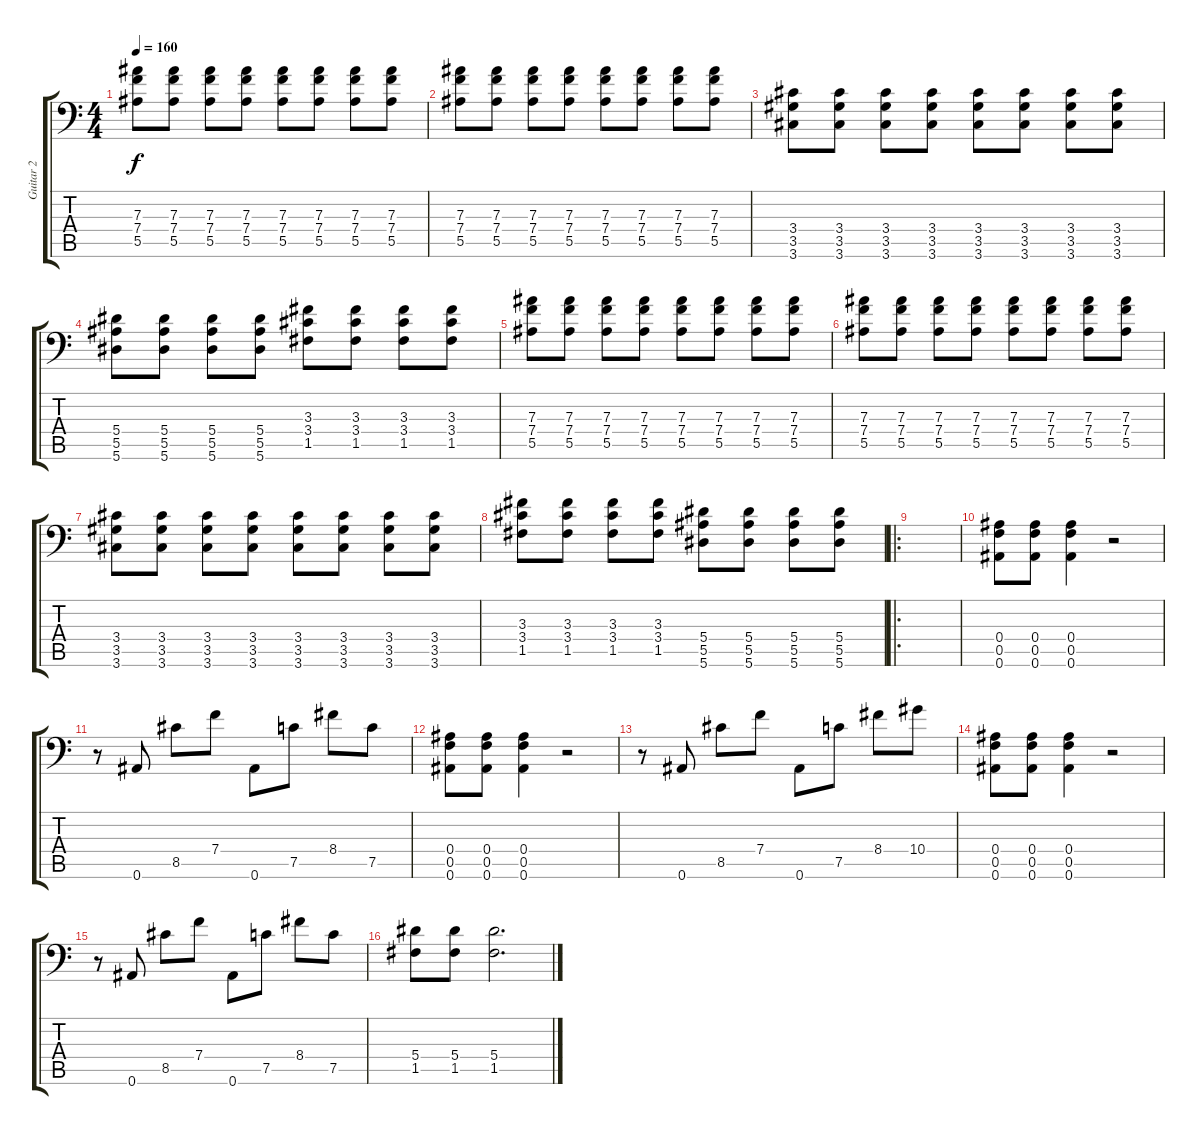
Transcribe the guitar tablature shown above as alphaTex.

\track ("Guitar 2" "Guitar 2") {instrument distortionguitar}
\staff {score tabs}
\tuning (C4 G3 Eb3 Bb2 F2 Bb1) {hide}
\ts (4 4)
\tempo 160
\clef f4
\ks c
(7.3 7.4 5.5).8{dy f} (7.3 7.4 5.5).8 (7.3 7.4 5.5).8 (7.3 7.4 5.5).8 (7.3 7.4 5.5).8 (7.3 7.4 5.5).8 (7.3 7.4 5.5).8 (7.3 7.4 5.5).8 |
(7.3 7.4 5.5).8 (7.3 7.4 5.5).8 (7.3 7.4 5.5).8 (7.3 7.4 5.5).8 (7.3 7.4 5.5).8 (7.3 7.4 5.5).8 (7.3 7.4 5.5).8 (7.3 7.4 5.5).8 |
(3.4 3.5 3.6).8 (3.4 3.5 3.6).8 (3.4 3.5 3.6).8 (3.4 3.5 3.6).8 (3.4 3.5 3.6).8 (3.4 3.5 3.6).8 (3.4 3.5 3.6).8 (3.4 3.5 3.6).8 |
(5.4 5.5 5.6).8 (5.4 5.5 5.6).8 (5.4 5.5 5.6).8 (5.4 5.5 5.6).8 (3.3 3.4 1.5).8 (3.3 3.4 1.5).8 (3.3 3.4 1.5).8 (3.3 3.4 1.5).8 |
(7.3 7.4 5.5).8 (7.3 7.4 5.5).8 (7.3 7.4 5.5).8 (7.3 7.4 5.5).8 (7.3 7.4 5.5).8 (7.3 7.4 5.5).8 (7.3 7.4 5.5).8 (7.3 7.4 5.5).8 |
(7.3 7.4 5.5).8 (7.3 7.4 5.5).8 (7.3 7.4 5.5).8 (7.3 7.4 5.5).8 (7.3 7.4 5.5).8 (7.3 7.4 5.5).8 (7.3 7.4 5.5).8 (7.3 7.4 5.5).8 |
(3.4 3.5 3.6).8 (3.4 3.5 3.6).8 (3.4 3.5 3.6).8 (3.4 3.5 3.6).8 (3.4 3.5 3.6).8 (3.4 3.5 3.6).8 (3.4 3.5 3.6).8 (3.4 3.5 3.6).8 |
(3.3 3.4 1.5).8 (3.3 3.4 1.5).8 (3.3 3.4 1.5).8 (3.3 3.4 1.5).8 (5.4 5.5 5.6).8 (5.4 5.5 5.6).8 (5.4 5.5 5.6).8 (5.4 5.5 5.6).8 |
\ro
|
(0.4 0.5 0.6).8{balance 12} (0.4 0.5 0.6).8 (0.4 0.5 0.6).4 r.2 |
r.8 0.6.8 8.5.8 7.4.8 0.6.8 7.5.8 8.4.8 7.5.8 |
(0.4 0.5 0.6).8 (0.4 0.5 0.6).8 (0.4 0.5 0.6).4 r.2 |
r.8 0.6.8 8.5.8 7.4.8 0.6.8 7.5.8 8.4.8 10.4.8 |
(0.4 0.5 0.6).8 (0.4 0.5 0.6).8 (0.4 0.5 0.6).4 r.2 |
r.8 0.6.8 8.5.8 7.4.8 0.6.8 7.5.8 8.4.8 7.5.8 |
(5.4 1.5).8 (5.4 1.5).8 (5.4 1.5).2{d}
